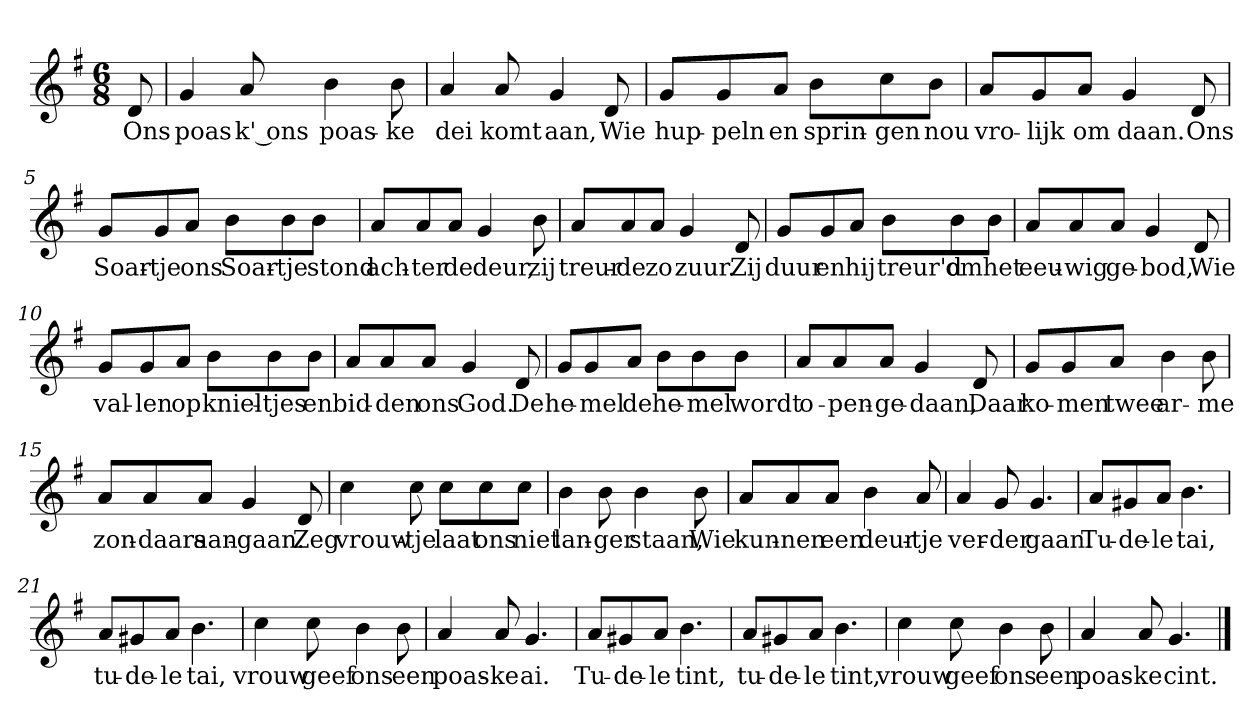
**kern	**text
*part1	*part1
*staff1	*staff1
*clefG2	*
*k[f#]	*
*G:	*
*M6/8	*
*MM120	*
=	=
8d	Ons
=1	=1
4g	poas
8a	k' ons
4b	poas-
8b	-ke
=2	=2
4a	dei
8a	komt
4g	aan,
8d	Wie
=3	=3
8g/L	hup-
8g/	-peln
8a/J	en
8b\L	sprin-
8cc\	-gen
8b\J	nou
=4	=4
8a/L	vro-
8g/	-lijk
8a/J	om
4g	daan.
8d	Ons
=5	=5
8g/L	Soar-
8g/	-tje
8a/J	ons
8b\L	Soar-
8b\	-tje
8b\J	stond
=6	=6
8a/L	ach-
8a/	-ter
8a/J	de
4g	deur,
8b	zij
=7	=7
8a/L	treur-
8a/	-de
8a/J	zo
4g	zuur.
8d	Zij
=8	=8
8g/L	duur
8g/	en
8a/J	hij
8b\L	treur'd
8b\	om
8b\J	het
=9	=9
8a/L	eeu-
8a/	-wig
8a/J	ge-
4g	-bod,
8d	Wie
=10	=10
8g/L	val-
8g/	-len
8a/J	op
8b\L	kniel-
8b\	-tjes
8b\J	en
=11	=11
8a/L	bid-
8a/	-den
8a/J	ons
4g	God.
8d	De
=12	=12
8g/L	he-
8g/	-mel
8a/J	de
8b\L	he-
8b\	-mel
8b\J	wordt
=13	=13
8a/L	o-
8a/	-pen-
8a/J	-ge-
4g	-daan,
8d	Daar
=14	=14
8g/L	ko-
8g/	-men
8a/J	twee
4b	ar-
8b	-me
=15	=15
8a/L	zon-
8a/	-daars
8a/J	aan-
4g	-gaan.
8d	Zeg
=16	=16
4cc	vrouw-
8cc	-tje
8cc\L	laat
8cc\	ons
8cc\J	niet
=17	=17
4b	lan-
8b	-ger
4b	staan,
8b	Wie
=18	=18
8a/L	kun-
8a/	-nen
8a/J	een
4b	deur-
8a	-tje
=19	=19
4a	ver-
8g	-der
4.g	gaan.
=20	=20
8a/L	Tu-
8g#X/	-de-
8a/J	-le
4.b	tai,
=21	=21
8a/L	tu-
8g#X/	-de-
8a/J	-le
4.b	tai,
=22	=22
4cc	vrouw
8cc	geef
4b	ons
8b	een
=23	=23
4a	poas-
8a	-ke
4.g	ai.
=24	=24
8a/L	Tu-
8g#X/	-de-
8a/J	-le
4.b	tint,
=25	=25
8a/L	tu-
8g#X/	-de-
8a/J	-le
4.b	tint,
=26	=26
4cc	vrouw
8cc	geef
4b	ons
8b	een
=27	=27
4a	poas-
8a	-ke
4.g	cint.
==	==
*-	*-
